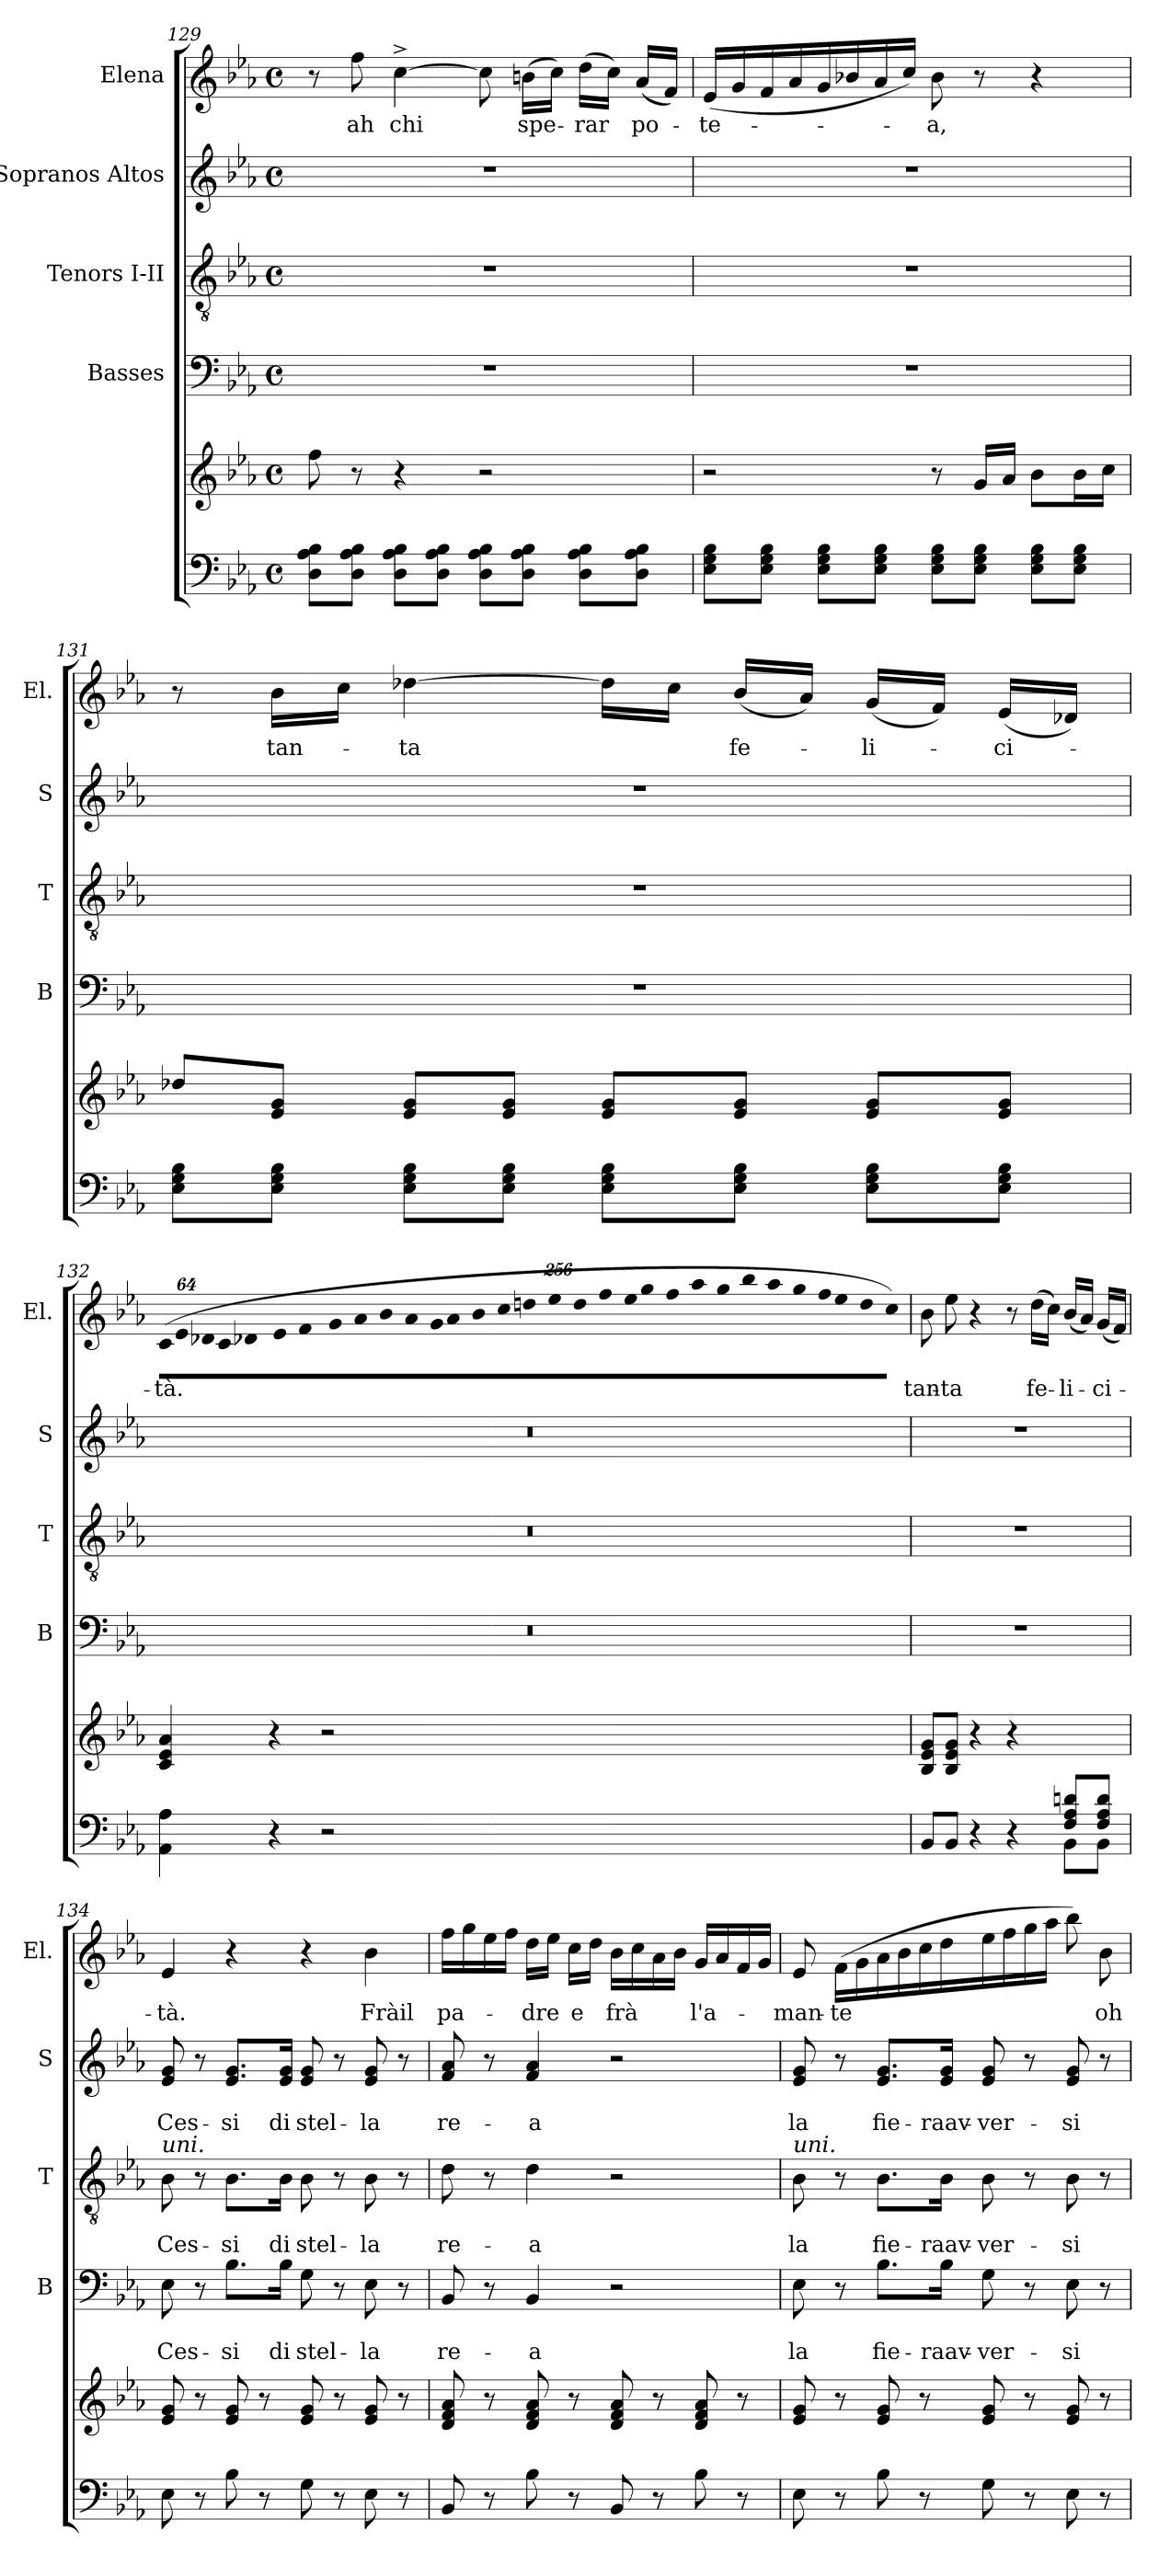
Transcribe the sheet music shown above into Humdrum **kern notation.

**kern	**kern	**kern	**text	**text	**kern	**text	**text	**kern	**text	**text	**kern	**text
*part5	*part5	*part4	*part4	*part4	*part3	*part3	*part3	*part2	*part2	*part2	*part1	*part1
*staff6	*staff5	*staff4	*staff4	*staff4	*staff3	*staff3	*staff3	*staff2	*staff2	*staff2	*staff1	*staff1
*	*	*I"Basses	*	*	*I"Tenors I-II	*	*	*I"Sopranos Altos	*	*	*I"Elena	*
*	*	*I'B	*	*	*I'T	*	*	*I'S	*	*	*I'El.	*
*clefF4	*clefG2	*clefF4	*	*	*clefGv2	*	*	*clefG2	*	*	*clefG2	*
*k[b-e-a-]	*k[b-e-a-]	*k[b-e-a-]	*	*	*k[b-e-a-]	*	*	*k[b-e-a-]	*	*	*k[b-e-a-]	*
*E-:	*E-:	*E-:	*	*	*E-:	*	*	*E-:	*	*	*E-:	*
*M4/4	*M4/4	*M4/4	*	*	*M4/4	*	*	*M4/4	*	*	*M4/4	*
*met(c)	*met(c)	*met(c)	*	*	*met(c)	*	*	*met(c)	*	*	*met(c)	*
=129	=129	=129	=129	=129	=129	=129	=129	=129	=129	=129	=129	=129
8D\ 8A-\ 8B-\L	8ff\	1r	.	.	1r	.	.	1r	.	.	8r	.
8D\ 8A-\ 8B-\J	8r	.	.	.	.	.	.	.	.	.	8ff\	ah
8D\ 8A-\ 8B-\L	4r	.	.	.	.	.	.	.	.	.	[4cc^>\	chi
8D\ 8A-\ 8B-\J	.	.	.	.	.	.	.	.	.	.	.	.
8D\ 8A-\ 8B-\L	2r	.	.	.	.	.	.	.	.	.	8cc\]	.
8D\ 8A-\ 8B-\J	.	.	.	.	.	.	.	.	.	.	(16bn\LL	spe-
.	.	.	.	.	.	.	.	.	.	.	16cc\JJ)	.
8D\ 8A-\ 8B-\L	.	.	.	.	.	.	.	.	.	.	(16dd\LL	-rar
.	.	.	.	.	.	.	.	.	.	.	16cc\JJ)	.
8D\ 8A-\ 8B-\J	.	.	.	.	.	.	.	.	.	.	(16a-/LL	po-
.	.	.	.	.	.	.	.	.	.	.	16f/JJ)	.
=130	=130	=130	=130	=130	=130	=130	=130	=130	=130	=130	=130	=130
8E-\ 8G\ 8B-\L	2r	1r	.	.	1r	.	.	1r	.	.	(16e-/LL	-te-
.	.	.	.	.	.	.	.	.	.	.	16g/	.
8E-\ 8G\ 8B-\J	.	.	.	.	.	.	.	.	.	.	16f/	.
.	.	.	.	.	.	.	.	.	.	.	16a-/	.
8E-\ 8G\ 8B-\L	.	.	.	.	.	.	.	.	.	.	16g/	.
.	.	.	.	.	.	.	.	.	.	.	16b-X/	.
8E-\ 8G\ 8B-\J	.	.	.	.	.	.	.	.	.	.	16a-/	.
.	.	.	.	.	.	.	.	.	.	.	16cc/JJ)	.
8E-\ 8G\ 8B-\L	8r	.	.	.	.	.	.	.	.	.	8b-\	-a,
8E-\ 8G\ 8B-\J	16g/LL	.	.	.	.	.	.	.	.	.	8r	.
.	16a-/JJ	.	.	.	.	.	.	.	.	.	.	.
8E-\ 8G\ 8B-\L	8b-\L	.	.	.	.	.	.	.	.	.	4r	.
8E-\ 8G\ 8B-\J	16b-\L	.	.	.	.	.	.	.	.	.	.	.
.	16cc\JJ	.	.	.	.	.	.	.	.	.	.	.
!!LO:LB:g=z
=131	=131	=131	=131	=131	=131	=131	=131	=131	=131	=131	=131	=131
8E-\ 8G\ 8B-\L	8dd-X/L	1r	.	.	1r	.	.	1r	.	.	8r	.
8E-\ 8G\ 8B-\J	8e-/ 8g/J	.	.	.	.	.	.	.	.	.	16b-\LL	tan-
.	.	.	.	.	.	.	.	.	.	.	16cc\JJ	.
8E-\ 8G\ 8B-\L	8e-/ 8g/L	.	.	.	.	.	.	.	.	.	[4dd-X\	-ta
8E-\ 8G\ 8B-\J	8e-/ 8g/J	.	.	.	.	.	.	.	.	.	.	.
8E-\ 8G\ 8B-\L	8e-/ 8g/L	.	.	.	.	.	.	.	.	.	16dd-\LL]	.
.	.	.	.	.	.	.	.	.	.	.	16cc\JJ	.
8E-\ 8G\ 8B-\J	8e-/ 8g/J	.	.	.	.	.	.	.	.	.	(16b-/LL	fe-
.	.	.	.	.	.	.	.	.	.	.	16a-/JJ)	.
8E-\ 8G\ 8B-\L	8e-/ 8g/L	.	.	.	.	.	.	.	.	.	(16g/LL	-li-
.	.	.	.	.	.	.	.	.	.	.	16f/JJ)	.
8E-\ 8G\ 8B-\J	8e-/ 8g/J	.	.	.	.	.	.	.	.	.	(16e-/LL	-ci-
.	.	.	.	.	.	.	.	.	.	.	16d-X/JJ)	.
=132	=132	=132	=132	=132	=132	=132	=132	=132	=132	=132	=132	=132
*	*	*	*	*	*	*	*	*	*	*	*Xbrackettup	*
!	!	!	!	!	!	!	!	!	!	!	!LO:N:vis=16	!
4AA-\ 4A-\	4c/ 4e-/ 4a-/	1r	.	.	1r	.	.	1r	.	.	(1024%33c\LL	-tà.
!	!	!	!	!	!	!	!	!	!	!	!LO:N:vis=16	!
.	.	.	.	.	.	.	.	.	.	.	1024%33e-\	.
!	!	!	!	!	!	!	!	!	!	!	!LO:N:vis=16	!
.	.	.	.	.	.	.	.	.	.	.	1024%33d-X\	.
!	!	!	!	!	!	!	!	!	!	!	!LO:N:vis=16	!
.	.	.	.	.	.	.	.	.	.	.	4096%133c\	.
!	!	!	!	!	!	!	!	!	!	!	!LO:N:vis=16	!
.	.	.	.	.	.	.	.	.	.	.	1024%33d-X\	.
!	!	!	!	!	!	!	!	!	!	!	!LO:N:vis=16	!
.	.	.	.	.	.	.	.	.	.	.	1024%33e-\	.
!	!	!	!	!	!	!	!	!	!	!	!LO:N:vis=16	!
.	.	.	.	.	.	.	.	.	.	.	1024%33f\	.
!	!	!	!	!	!	!	!	!	!	!	!LO:N:vis=16	!
.	.	.	.	.	.	.	.	.	.	.	1024%33g\	.
4r	4r	.	.	.	.	.	.	.	.	.	.	.
!	!	!	!	!	!	!	!	!	!	!	!LO:N:vis=16	!
.	.	.	.	.	.	.	.	.	.	.	1024%33a-\	.
!	!	!	!	!	!	!	!	!	!	!	!LO:N:vis=16	!
.	.	.	.	.	.	.	.	.	.	.	1024%33b-\	.
!	!	!	!	!	!	!	!	!	!	!	!LO:N:vis=16	!
.	.	.	.	.	.	.	.	.	.	.	1024%33a-\	.
!	!	!	!	!	!	!	!	!	!	!	!LO:N:vis=16	!
.	.	.	.	.	.	.	.	.	.	.	4096%133g\	.
!	!	!	!	!	!	!	!	!	!	!	!LO:N:vis=16	!
.	.	.	.	.	.	.	.	.	.	.	1024%33a-\	.
!	!	!	!	!	!	!	!	!	!	!	!LO:N:vis=16	!
.	.	.	.	.	.	.	.	.	.	.	1024%33b-\	.
!	!	!	!	!	!	!	!	!	!	!	!LO:N:vis=16	!
.	.	.	.	.	.	.	.	.	.	.	1024%33cc\	.
!	!	!	!	!	!	!	!	!	!	!	!LO:N:vis=16	!
.	.	.	.	.	.	.	.	.	.	.	1024%33ddn\	.
2r	2r	.	.	.	.	.	.	.	.	.	.	.
!	!	!	!	!	!	!	!	!	!	!	!LO:N:vis=16	!
.	.	.	.	.	.	.	.	.	.	.	1024%33ee-\	.
!	!	!	!	!	!	!	!	!	!	!	!LO:N:vis=16	!
.	.	.	.	.	.	.	.	.	.	.	1024%33dd\	.
!	!	!	!	!	!	!	!	!	!	!	!LO:N:vis=16	!
.	.	.	.	.	.	.	.	.	.	.	1024%33ff\	.
!	!	!	!	!	!	!	!	!	!	!	!LO:N:vis=16	!
.	.	.	.	.	.	.	.	.	.	.	4096%133ee-\	.
!	!	!	!	!	!	!	!	!	!	!	!LO:N:vis=16	!
.	.	.	.	.	.	.	.	.	.	.	1024%33gg\	.
!	!	!	!	!	!	!	!	!	!	!	!LO:N:vis=16	!
.	.	.	.	.	.	.	.	.	.	.	1024%33ff\	.
!	!	!	!	!	!	!	!	!	!	!	!LO:N:vis=16	!
.	.	.	.	.	.	.	.	.	.	.	1024%33aa-\	.
!	!	!	!	!	!	!	!	!	!	!	!LO:N:vis=16	!
.	.	.	.	.	.	.	.	.	.	.	1024%33gg\	.
!	!	!	!	!	!	!	!	!	!	!	!LO:N:vis=16	!
.	.	.	.	.	.	.	.	.	.	.	1024%33bb-\	.
!	!	!	!	!	!	!	!	!	!	!	!LO:N:vis=16	!
.	.	.	.	.	.	.	.	.	.	.	1024%33aa-\	.
!	!	!	!	!	!	!	!	!	!	!	!LO:N:vis=16	!
.	.	.	.	.	.	.	.	.	.	.	1024%33gg\	.
!	!	!	!	!	!	!	!	!	!	!	!LO:N:vis=16	!
.	.	.	.	.	.	.	.	.	.	.	4096%133ff\	.
!	!	!	!	!	!	!	!	!	!	!	!LO:N:vis=16	!
.	.	.	.	.	.	.	.	.	.	.	1024%33ee-\	.
!	!	!	!	!	!	!	!	!	!	!	!LO:N:vis=16	!
.	.	.	.	.	.	.	.	.	.	.	1024%33dd\	.
!	!	!	!	!	!	!	!	!	!	!	!LO:N:vis=16	!
.	.	.	.	.	.	.	.	.	.	.	1024%33cc\JJ)	.
=133	=133	=133	=133	=133	=133	=133	=133	=133	=133	=133	=133	=133
*^	*	*	*	*	*	*	*	*	*	*	*	*
2.ryy	8BB-/L	8B-/ 8e-/ 8g/L	1r	.	.	1r	.	.	1r	.	.	8b-\	tan-
.	8BB-/J	8B-/ 8e-/ 8g/J	.	.	.	.	.	.	.	.	.	8ee-\	-ta
.	4r	4r	.	.	.	.	.	.	.	.	.	4r	.
.	4r	4r	.	.	.	.	.	.	.	.	.	8r	.
.	.	.	.	.	.	.	.	.	.	.	.	(16dd\LL	fe-
.	.	.	.	.	.	.	.	.	.	.	.	16cc\JJ)	.
8F/ 8A-/ 8dn/L	8BB-\L	4ryy	.	.	.	.	.	.	.	.	.	(16b-/LL	-li-
.	.	.	.	.	.	.	.	.	.	.	.	16a-/JJ)	.
8F/ 8A-/ 8d/J	8BB-\J	.	.	.	.	.	.	.	.	.	.	(16g/LL	-ci-
.	.	.	.	.	.	.	.	.	.	.	.	16f/JJ)	.
*v	*v	*	*	*	*	*	*	*	*	*	*	*	*
!!LO:PB:g=z
=134	=134	=134	=134	=134	=134	=134	=134	=134	=134	=134	=134	=134
!	!	!	!	!	!LO:TX:a:i:t=uni.	!	!	!	!	!	!	!
8E-\	8e-/ 8g/	8E-\	.	Ces-	8B-\	.	Ces-	8e-/ 8g/	.	Ces-	4e-/	-tà.
8r	8r	8r	.	.	8r	.	.	8r	.	.	.	.
8B-\	8e-/ 8g/	8.B-\L	.	-si	8.B-\L	.	-si	8.e-/ 8.g/L	.	-si	4r	.
8r	8r	.	.	.	.	.	.	.	.	.	.	.
.	.	16B-\Jk	.	di	16B-\Jk	.	di	16e-/ 16g/Jk	.	di	.	.
8G\	8e-/ 8g/	8G\	.	stel-	8B-\	.	stel-	8e-/ 8g/	.	stel-	4r	.
8r	8r	8r	.	.	8r	.	.	8r	.	.	.	.
8E-\	8e-/ 8g/	8E-\	.	-la	8B-\	.	-la	8e-/ 8g/	.	-la	4b-\	Fràil
8r	8r	8r	.	.	8r	.	.	8r	.	.	.	.
=135	=135	=135	=135	=135	=135	=135	=135	=135	=135	=135	=135	=135
8BB-/	8d/ 8f/ 8a-/	8BB-/	.	re-	8d\	.	re-	8f/ 8a-/	.	re-	16ff\LL	pa-
.	.	.	.	.	.	.	.	.	.	.	16gg\	.
8r	8r	8r	.	.	8r	.	.	8r	.	.	16ee-\	.
.	.	.	.	.	.	.	.	.	.	.	16ff\JJ	.
8B-\	8d/ 8f/ 8a-/	4BB-/	.	-a	4d\	.	-a	4f/ 4a-/	.	-a	16dd\LL	-dre
.	.	.	.	.	.	.	.	.	.	.	16ee-\JJ	.
8r	8r	.	.	.	.	.	.	.	.	.	16cc\LL	e
.	.	.	.	.	.	.	.	.	.	.	16dd\JJ	.
8BB-/	8d/ 8f/ 8a-/	2r	.	.	2r	.	.	2r	.	.	16b-\LL	frà
.	.	.	.	.	.	.	.	.	.	.	16cc\	.
8r	8r	.	.	.	.	.	.	.	.	.	16a-\	.
.	.	.	.	.	.	.	.	.	.	.	16b-\JJ	.
8B-\	8d/ 8f/ 8a-/	.	.	.	.	.	.	.	.	.	16g/LL	l'a-
.	.	.	.	.	.	.	.	.	.	.	16a-/	.
8r	8r	.	.	.	.	.	.	.	.	.	16f/	.
.	.	.	.	.	.	.	.	.	.	.	16g/JJ	.
=136	=136	=136	=136	=136	=136	=136	=136	=136	=136	=136	=136	=136
!	!	!	!	!	!LO:TX:a:i:t=uni.	!	!	!	!	!	!	!
8E-\	8e-/ 8g/	8E-\	.	la	8B-\	.	la	8e-/ 8g/	.	la	8e-/	-man-
8r	8r	8r	.	.	8r	.	.	8r	.	.	(16f\LL	-te
.	.	.	.	.	.	.	.	.	.	.	16g\	.
8B-\	8e-/ 8g/	8.B-\L	.	fie-	8.B-\L	.	fie-	8.e-/ 8.g/L	.	fie-	16a-\	.
.	.	.	.	.	.	.	.	.	.	.	16b-\	.
8r	8r	.	.	.	.	.	.	.	.	.	16cc\	.
.	.	16B-\Jk	.	-raav-	16B-\Jk	.	-raav-	16e-/ 16g/Jk	.	-raav-	16dd\	.
8G\	8e-/ 8g/	8G\	.	-ver-	8B-\	.	-ver-	8e-/ 8g/	.	-ver-	16ee-\	.
.	.	.	.	.	.	.	.	.	.	.	16ff\	.
8r	8r	8r	.	.	8r	.	.	8r	.	.	16gg\	.
.	.	.	.	.	.	.	.	.	.	.	16aa-\JJ	.
8E-\	8e-/ 8g/	8E-\	.	-si-	8B-\	.	-si-	8e-/ 8g/	.	-si-	8bb-\)	.
8r	8r	8r	.	.	8r	.	.	8r	.	.	8b-\	oh
=	=	=	=	=	=	=	=	=	=	=	=	=
*-	*-	*-	*-	*-	*-	*-	*-	*-	*-	*-	*-	*-
